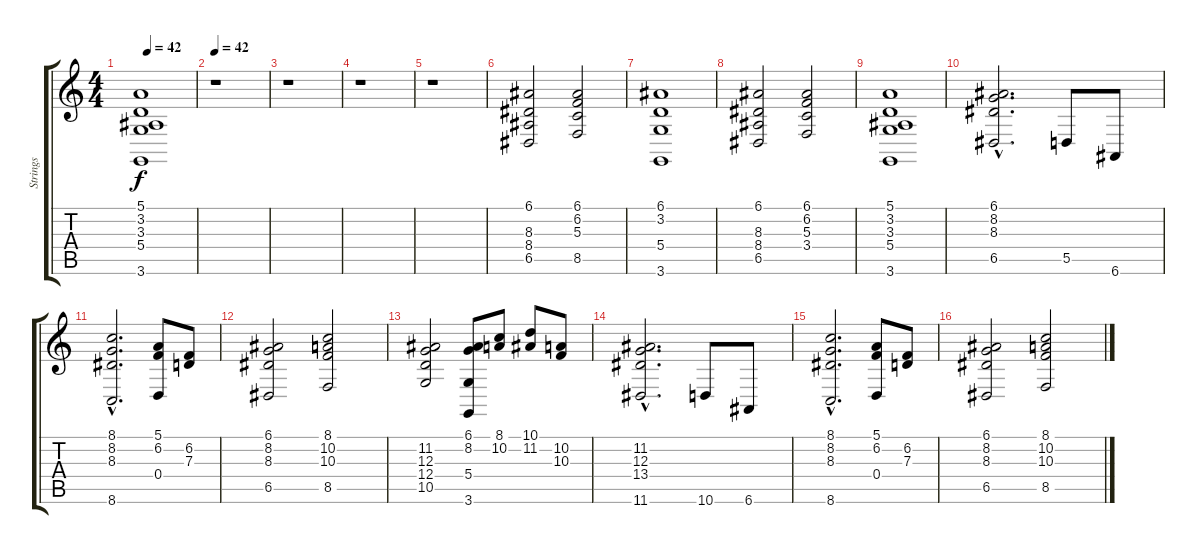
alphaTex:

\track ("Strings" "Strings") {instrument stringensemble1}
\staff {score tabs}
\tuning (E4 B3 G3 D3 A2 E2) {hide}
\ts (4 4)
\tempo 42
\clef g2
\ks c
(5.1 3.2 3.3 5.4 3.6).1{dy f} |
\tempo 42
r.1 |
r.1 |
r.1 |
r.1 |
(6.1 8.3 8.4 6.5).2 (6.1 6.2 5.3 8.5).2 |
(6.1 3.2 5.4 3.6).1 |
(6.1 8.3 8.4 6.5).2 (6.1 6.2 5.3 3.4).2 |
(5.1 3.2 3.3 5.4 3.6).1 |
(6.1 8.2 8.3 6.5{hac}).2{d} 5.5.8 6.6.8 |
(8.1{hac} 8.2{hac} 8.3{hac} 8.6{hac}).2{d} (5.1 6.2 0.4).8 (6.2 7.3).8 |
(6.1 8.2 8.3 6.5).2 (8.1 10.2 10.3 8.5).2 |
(11.2 12.3 12.4 10.5).2 (6.1 8.2 5.4 3.6).8 (8.1 10.2).8 (10.1 11.2).8 (10.2 10.3).8 |
(11.2 12.3 13.4 11.6{hac}).2{d} 10.6.8 6.6.8 |
(8.1{hac} 8.2{hac} 8.3{hac} 8.6{hac}).2{d} (5.1 6.2 0.4).8 (6.2 7.3).8 |
(6.1 8.2 8.3 6.5).2 (8.1 10.2 10.3 8.5).2
